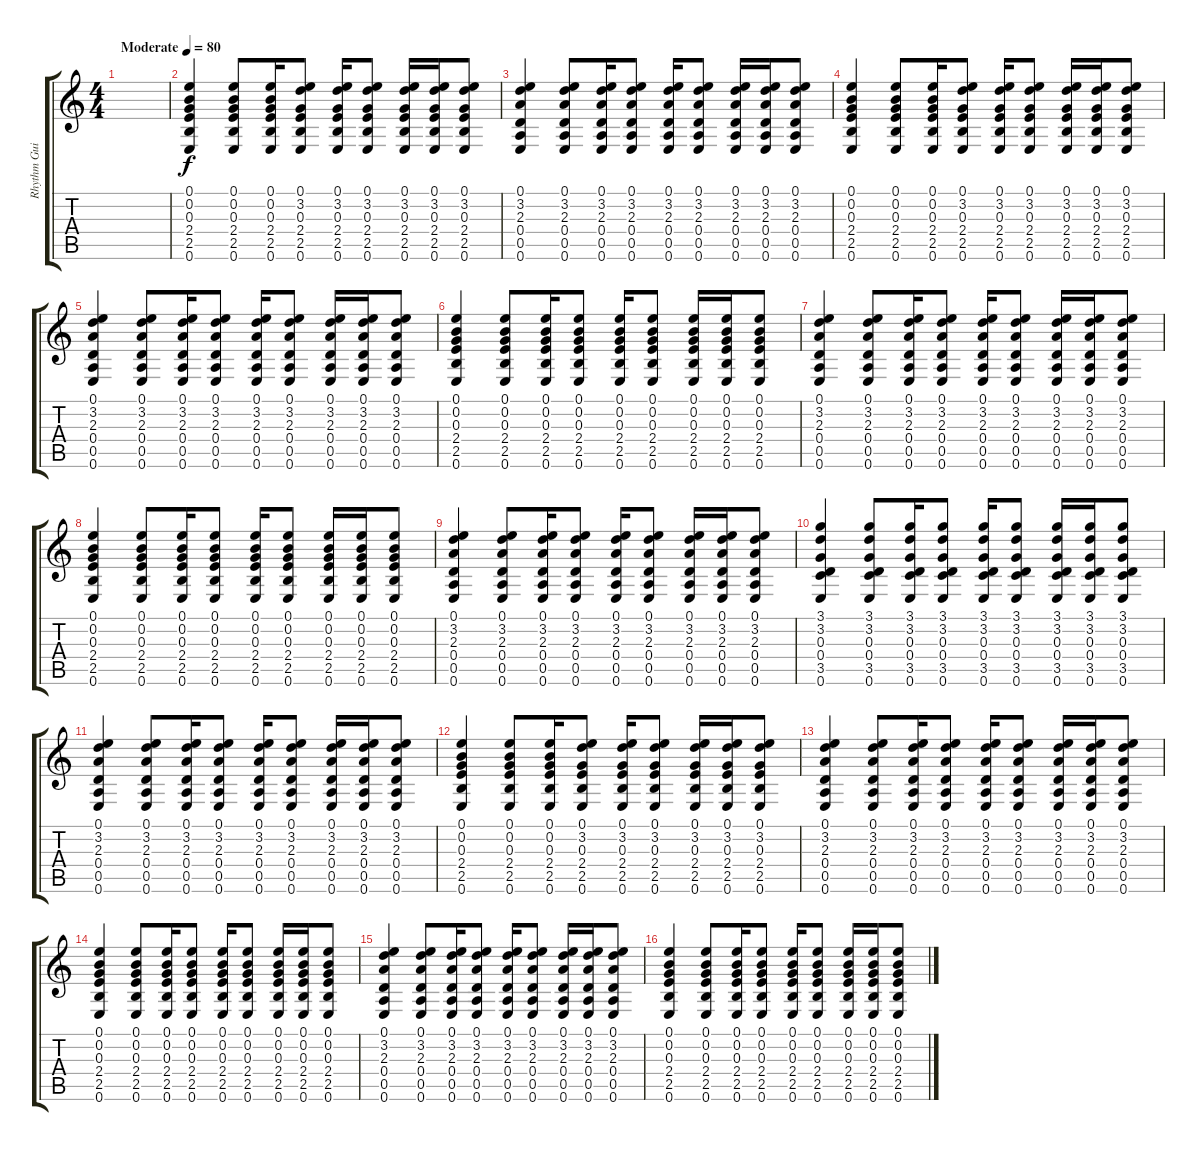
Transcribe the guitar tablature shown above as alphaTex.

\track ("Rhythm Guitar" "Rhythm Gui") {instrument electricguitarjazz}
\staff {score tabs}
\tuning (E4 B3 G3 D3 A2 E2) {hide}
\ts (4 4)
\tempo (80 "Moderate")
\clef g2
\ks c
|
(0.1 0.2 0.3 2.4 2.5 0.6).4 (0.1 0.2 0.3 2.4 2.5 0.6).8 (0.1 0.2 0.3 2.4 2.5 0.6).16 (0.1 3.2 0.3 2.4 2.5 0.6).8 (0.1 3.2 0.3 2.4 2.5 0.6).16 (0.1 3.2 0.3 2.4 2.5 0.6).8 (0.1 3.2 0.3 2.4 2.5 0.6).16 (0.1 3.2 0.3 2.4 2.5 0.6).16 (0.1 3.2 0.3 2.4 2.5 0.6).8 |
(0.1 3.2 2.3 0.4 0.5 0.6).4 (0.1 3.2 2.3 0.4 0.5 0.6).8 (0.1 3.2 2.3 0.4 0.5 0.6).16 (0.1 3.2 2.3 0.4 0.5 0.6).8 (0.1 3.2 2.3 0.4 0.5 0.6).16 (0.1 3.2 2.3 0.4 0.5 0.6).8 (0.1 3.2 2.3 0.4 0.5 0.6).16 (0.1 3.2 2.3 0.4 0.5 0.6).16 (0.1 3.2 2.3 0.4 0.5 0.6).8 |
(0.1 0.2 0.3 2.4 2.5 0.6).4 (0.1 0.2 0.3 2.4 2.5 0.6).8 (0.1 0.2 0.3 2.4 2.5 0.6).16 (0.1 3.2 0.3 2.4 2.5 0.6).8 (0.1 3.2 0.3 2.4 2.5 0.6).16 (0.1 3.2 0.3 2.4 2.5 0.6).8 (0.1 3.2 0.3 2.4 2.5 0.6).16 (0.1 3.2 0.3 2.4 2.5 0.6).16 (0.1 3.2 0.3 2.4 2.5 0.6).8 |
(0.1 3.2 2.3 0.4 0.5 0.6).4 (0.1 3.2 2.3 0.4 0.5 0.6).8 (0.1 3.2 2.3 0.4 0.5 0.6).16 (0.1 3.2 2.3 0.4 0.5 0.6).8 (0.1 3.2 2.3 0.4 0.5 0.6).16 (0.1 3.2 2.3 0.4 0.5 0.6).8 (0.1 3.2 2.3 0.4 0.5 0.6).16 (0.1 3.2 2.3 0.4 0.5 0.6).16 (0.1 3.2 2.3 0.4 0.5 0.6).8 |
(0.1 0.2 0.3 2.4 2.5 0.6).4 (0.1 0.2 0.3 2.4 2.5 0.6).8 (0.1 0.2 0.3 2.4 2.5 0.6).16 (0.1 0.2 0.3 2.4 2.5 0.6).8 (0.1 0.2 0.3 2.4 2.5 0.6).16 (0.1 0.2 0.3 2.4 2.5 0.6).8 (0.1 0.2 0.3 2.4 2.5 0.6).16 (0.1 0.2 0.3 2.4 2.5 0.6).16 (0.1 0.2 0.3 2.4 2.5 0.6).8 |
(0.1 3.2 2.3 0.4 0.5 0.6).4 (0.1 3.2 2.3 0.4 0.5 0.6).8 (0.1 3.2 2.3 0.4 0.5 0.6).16 (0.1 3.2 2.3 0.4 0.5 0.6).8 (0.1 3.2 2.3 0.4 0.5 0.6).16 (0.1 3.2 2.3 0.4 0.5 0.6).8 (0.1 3.2 2.3 0.4 0.5 0.6).16 (0.1 3.2 2.3 0.4 0.5 0.6).16 (0.1 3.2 2.3 0.4 0.5 0.6).8 |
(0.1 0.2 0.3 2.4 2.5 0.6).4 (0.1 0.2 0.3 2.4 2.5 0.6).8 (0.1 0.2 0.3 2.4 2.5 0.6).16 (0.1 0.2 0.3 2.4 2.5 0.6).8 (0.1 0.2 0.3 2.4 2.5 0.6).16 (0.1 0.2 0.3 2.4 2.5 0.6).8 (0.1 0.2 0.3 2.4 2.5 0.6).16 (0.1 0.2 0.3 2.4 2.5 0.6).16 (0.1 0.2 0.3 2.4 2.5 0.6).8 |
(0.1 3.2 2.3 0.4 0.5 0.6).4 (0.1 3.2 2.3 0.4 0.5 0.6).8 (0.1 3.2 2.3 0.4 0.5 0.6).16 (0.1 3.2 2.3 0.4 0.5 0.6).8 (0.1 3.2 2.3 0.4 0.5 0.6).16 (0.1 3.2 2.3 0.4 0.5 0.6).8 (0.1 3.2 2.3 0.4 0.5 0.6).16 (0.1 3.2 2.3 0.4 0.5 0.6).16 (0.1 3.2 2.3 0.4 0.5 0.6).8 |
(3.1 3.2 0.3 0.4 3.5 0.6).4 (3.1 3.2 0.3 0.4 3.5 0.6).8 (3.1 3.2 0.3 0.4 3.5 0.6).16 (3.1 3.2 0.3 0.4 3.5 0.6).8 (3.1 3.2 0.3 0.4 3.5 0.6).16 (3.1 3.2 0.3 0.4 3.5 0.6).8 (3.1 3.2 0.3 0.4 3.5 0.6).16 (3.1 3.2 0.3 0.4 3.5 0.6).16 (3.1 3.2 0.3 0.4 3.5 0.6).8 |
(0.1 3.2 2.3 0.4 0.5 0.6).4 (0.1 3.2 2.3 0.4 0.5 0.6).8 (0.1 3.2 2.3 0.4 0.5 0.6).16 (0.1 3.2 2.3 0.4 0.5 0.6).8 (0.1 3.2 2.3 0.4 0.5 0.6).16 (0.1 3.2 2.3 0.4 0.5 0.6).8 (0.1 3.2 2.3 0.4 0.5 0.6).16 (0.1 3.2 2.3 0.4 0.5 0.6).16 (0.1 3.2 2.3 0.4 0.5 0.6).8 |
(0.1 0.2 0.3 2.4 2.5 0.6).4 (0.1 0.2 0.3 2.4 2.5 0.6).8 (0.1 0.2 0.3 2.4 2.5 0.6).16 (0.1 3.2 0.3 2.4 2.5 0.6).8 (0.1 3.2 0.3 2.4 2.5 0.6).16 (0.1 3.2 0.3 2.4 2.5 0.6).8 (0.1 3.2 0.3 2.4 2.5 0.6).16 (0.1 3.2 0.3 2.4 2.5 0.6).16 (0.1 3.2 0.3 2.4 2.5 0.6).8 |
(0.1 3.2 2.3 0.4 0.5 0.6).4 (0.1 3.2 2.3 0.4 0.5 0.6).8 (0.1 3.2 2.3 0.4 0.5 0.6).16 (0.1 3.2 2.3 0.4 0.5 0.6).8 (0.1 3.2 2.3 0.4 0.5 0.6).16 (0.1 3.2 2.3 0.4 0.5 0.6).8 (0.1 3.2 2.3 0.4 0.5 0.6).16 (0.1 3.2 2.3 0.4 0.5 0.6).16 (0.1 3.2 2.3 0.4 0.5 0.6).8 |
(0.1 0.2 0.3 2.4 2.5 0.6).4 (0.1 0.2 0.3 2.4 2.5 0.6).8 (0.1 0.2 0.3 2.4 2.5 0.6).16 (0.1 0.2 0.3 2.4 2.5 0.6).8 (0.1 0.2 0.3 2.4 2.5 0.6).16 (0.1 0.2 0.3 2.4 2.5 0.6).8 (0.1 0.2 0.3 2.4 2.5 0.6).16 (0.1 0.2 0.3 2.4 2.5 0.6).16 (0.1 0.2 0.3 2.4 2.5 0.6).8 |
(0.1 3.2 2.3 0.4 0.5 0.6).4 (0.1 3.2 2.3 0.4 0.5 0.6).8 (0.1 3.2 2.3 0.4 0.5 0.6).16 (0.1 3.2 2.3 0.4 0.5 0.6).8 (0.1 3.2 2.3 0.4 0.5 0.6).16 (0.1 3.2 2.3 0.4 0.5 0.6).8 (0.1 3.2 2.3 0.4 0.5 0.6).16 (0.1 3.2 2.3 0.4 0.5 0.6).16 (0.1 3.2 2.3 0.4 0.5 0.6).8 |
(0.1 0.2 0.3 2.4 2.5 0.6).4 (0.1 0.2 0.3 2.4 2.5 0.6).8 (0.1 0.2 0.3 2.4 2.5 0.6).16 (0.1 0.2 0.3 2.4 2.5 0.6).8 (0.1 0.2 0.3 2.4 2.5 0.6).16 (0.1 0.2 0.3 2.4 2.5 0.6).8 (0.1 0.2 0.3 2.4 2.5 0.6).16 (0.1 0.2 0.3 2.4 2.5 0.6).16 (0.1 0.2 0.3 2.4 2.5 0.6).8
